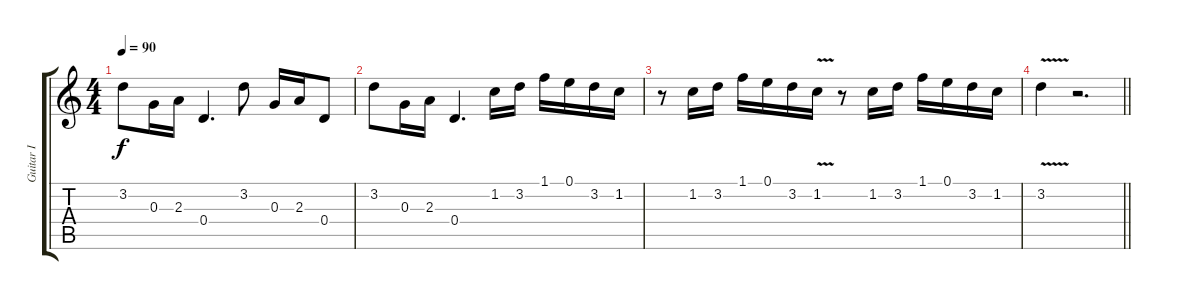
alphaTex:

\track ("Guitar I" "Guitar I") {instrument overdrivenguitar}
\staff {score tabs}
\tuning (E4 B3 G3 D3 A2 E2) {hide}
\ts (4 4)
\tempo 90
\clef g2
\ks c
3.2.8{dy f} 0.3.16 2.3.16 0.4.4{d} 3.2.8 0.3.16 2.3.16 0.4.8 |
3.2.8 0.3.16 2.3.16 0.4.4{d} 1.2.16 3.2.16 1.1.16 0.1.16 3.2.16 1.2.16 |
r.8 1.2.16 3.2.16 1.1.16 0.1.16 3.2.16 1.2{v}.16 r.8 1.2.16 3.2.16 1.1.16 0.1.16 3.2.16 1.2.16 |
\barLineRight lightlight
3.2{v}.4 r.2{d}
